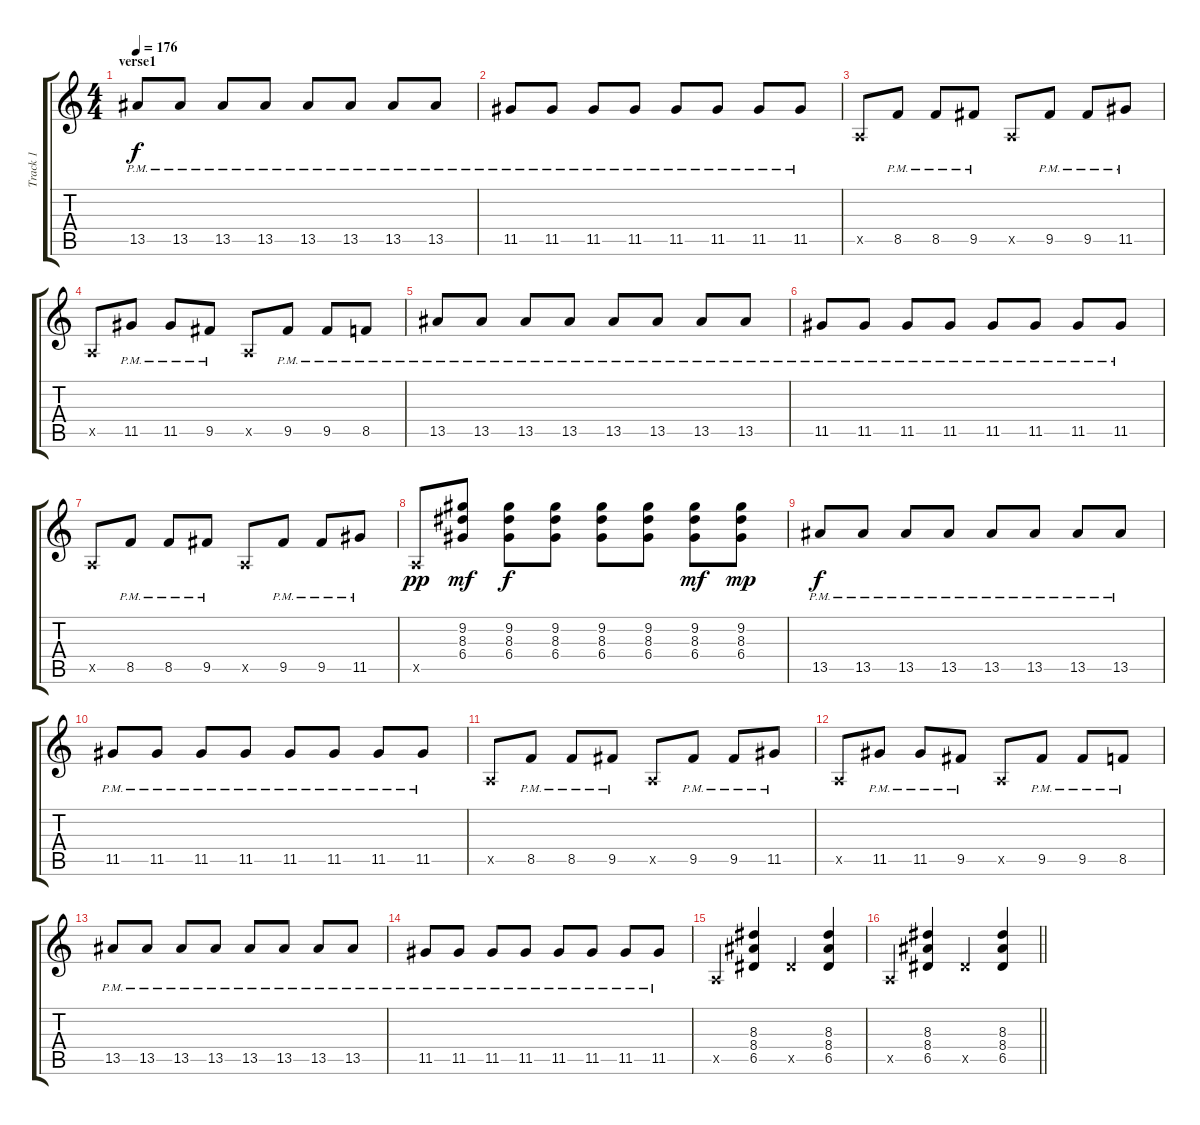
\track ("Track 1" "Track 1") {instrument overdrivenguitar}
\staff {score tabs}
\tuning (E4 B3 G3 D3 A2 E2) {hide}
\ts (4 4)
\section ("" "verse1")
\tempo 176
\clef g2
\ks c
13.5{pm}.8{dy f} 13.5{pm}.8 13.5{pm}.8 13.5{pm}.8 13.5{pm}.8 13.5{pm}.8 13.5{pm}.8 13.5{pm}.8 |
11.5{pm}.8 11.5{pm}.8 11.5{pm}.8 11.5{pm}.8 11.5{pm}.8 11.5{pm}.8 11.5{pm}.8 11.5{pm}.8 |
0.5{x}.8 8.5{pm}.8 8.5{pm}.8 9.5{pm}.8 0.5{x}.8 9.5{pm}.8 9.5{pm}.8 11.5{pm}.8 |
0.5{x}.8 11.5{pm}.8 11.5{pm}.8 9.5{pm}.8 0.5{x}.8 9.5{pm}.8 9.5{pm}.8 8.5{pm}.8 |
13.5{pm}.8 13.5{pm}.8 13.5{pm}.8 13.5{pm}.8 13.5{pm}.8 13.5{pm}.8 13.5{pm}.8 13.5{pm}.8 |
11.5{pm}.8 11.5{pm}.8 11.5{pm}.8 11.5{pm}.8 11.5{pm}.8 11.5{pm}.8 11.5{pm}.8 11.5{pm}.8 |
0.5{x}.8 8.5{pm}.8 8.5{pm}.8 9.5{pm}.8 0.5{x}.8 9.5{pm}.8 9.5{pm}.8 11.5{pm}.8 |
0.5{x}.8{dy pp} (9.2 8.3 6.4).8{dy mf} (9.2 8.3 6.4).8{dy f} (9.2 8.3 6.4).8 (9.2 8.3 6.4).8 (9.2 8.3 6.4).8 (9.2 8.3 6.4).8{dy mf} (9.2 8.3 6.4).8{dy mp} |
13.5{pm}.8{dy f} 13.5{pm}.8 13.5{pm}.8 13.5{pm}.8 13.5{pm}.8 13.5{pm}.8 13.5{pm}.8 13.5{pm}.8 |
11.5{pm}.8 11.5{pm}.8 11.5{pm}.8 11.5{pm}.8 11.5{pm}.8 11.5{pm}.8 11.5{pm}.8 11.5{pm}.8 |
0.5{x}.8 8.5{pm}.8 8.5{pm}.8 9.5{pm}.8 0.5{x}.8 9.5{pm}.8 9.5{pm}.8 11.5{pm}.8 |
0.5{x}.8 11.5{pm}.8 11.5{pm}.8 9.5{pm}.8 0.5{x}.8 9.5{pm}.8 9.5{pm}.8 8.5{pm}.8 |
13.5{pm}.8 13.5{pm}.8 13.5{pm}.8 13.5{pm}.8 13.5{pm}.8 13.5{pm}.8 13.5{pm}.8 13.5{pm}.8 |
11.5{pm}.8 11.5{pm}.8 11.5{pm}.8 11.5{pm}.8 11.5{pm}.8 11.5{pm}.8 11.5{pm}.8 11.5{pm}.8 |
0.5{x}.4 (8.3 8.4 6.5).4 6.5{x}.4 (8.3 8.4 6.5).4 |
\barLineRight lightlight
0.5{x}.4 (8.3 8.4 6.5).4 6.5{x}.4 (8.3 8.4 6.5).4
